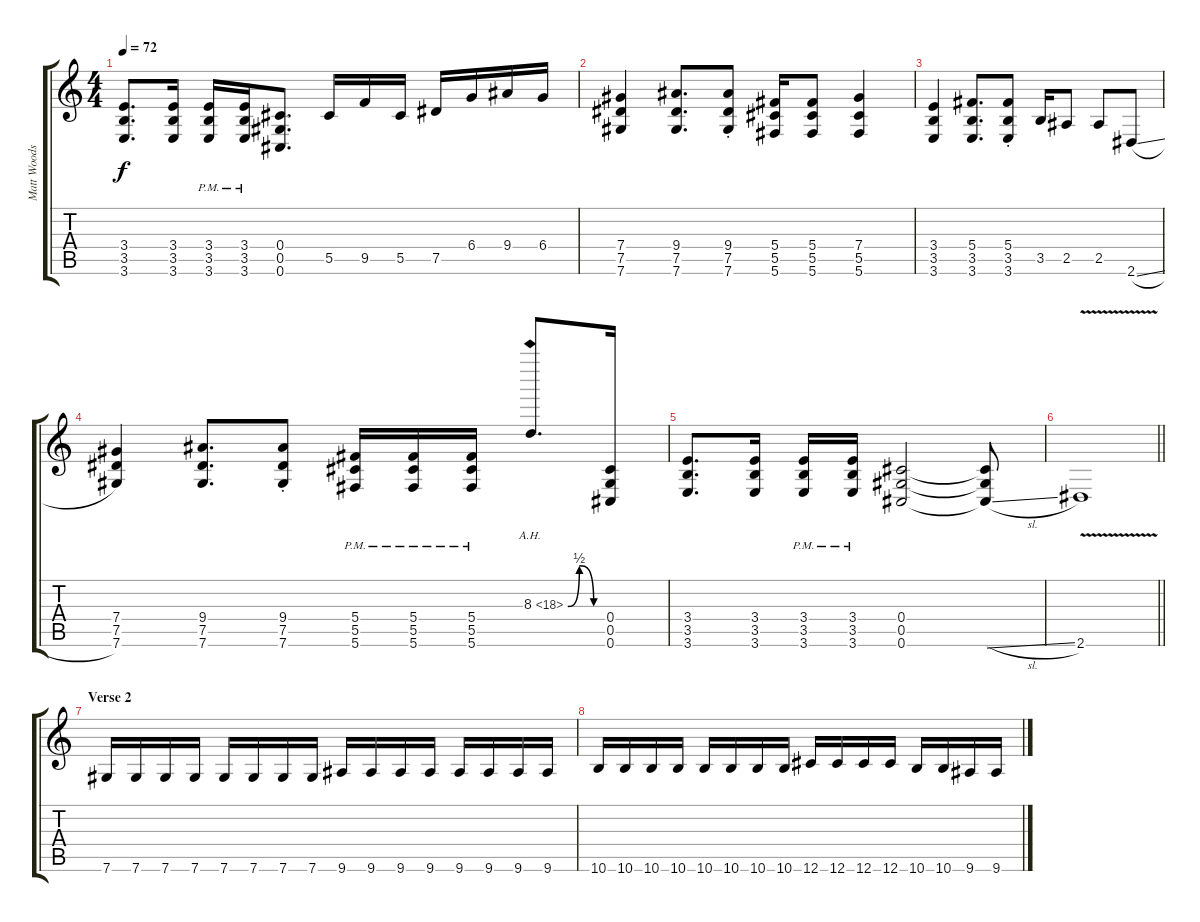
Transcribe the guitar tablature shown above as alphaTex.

\track ("Matt Woods" "Matt Woods") {instrument distortionguitar}
\staff {score tabs}
\tuning (Eb4 Bb3 Gb3 Db3 Ab2 Db2) {hide}
\ts (4 4)
\tempo 72
\clef g2
\ks c
(3.4 3.5 3.6).8{d dy f} (3.4 3.5 3.6).16 (3.4{pm} 3.5{pm} 3.6{pm}).16 (3.4{pm} 3.5{pm} 3.6{pm}).16 (0.4 0.5 0.6).8{d} 5.5.16 9.5.16 5.5.16 7.5.16 6.4.16 9.4.16 6.4.16 |
(7.4 7.5 7.6).4 (9.4 7.5 7.6).8{d} (9.4{st} 7.5{st} 7.6{st}).8 (5.4 5.5 5.6).16 (5.4 5.5 5.6).8 (7.4 5.5 5.6).4 |
(3.4 3.5 3.6).4 (5.4 3.5 3.6).8{d} (5.4{st} 3.5{st} 3.6{st}).8 3.5.16 2.5.8 2.5.8 2.6{sl}.8 |
(7.4 7.5 7.6).4 (9.4 7.5 7.6).8{d} (9.4{st} 7.5{st} 7.6{st}).8 (5.4{pm} 5.5{pm} 5.6{pm}).16 (5.4{pm} 5.5{pm} 5.6{pm}).16 (5.4{pm} 5.5{pm} 5.6{pm}).16 8.3{be (custom 0 0 20 2 45 0 60 0) ah 10}.8{d} (0.4 0.5 0.6).16 |
(3.4 3.5 3.6).8{d} (3.4 3.5 3.6).16 (3.4{pm} 3.5{pm} 3.6{pm}).16 (3.4{pm} 3.5{pm} 3.6{pm}).16 (0.4 0.5 0.6).2 (0.4{t} 0.5{t} 0.6{sl t}).8 |
\barLineRight lightlight
2.6{v}.1 |
\section ("" "Verse 2")
7.6.16 7.6.16 7.6.16 7.6.16 7.6.16 7.6.16 7.6.16 7.6.16 9.6.16 9.6.16 9.6.16 9.6.16 9.6.16 9.6.16 9.6.16 9.6.16 |
10.6.16 10.6.16 10.6.16 10.6.16 10.6.16 10.6.16 10.6.16 10.6.16 12.6.16 12.6.16 12.6.16 12.6.16 10.6.16 10.6.16 9.6.16 9.6.16
